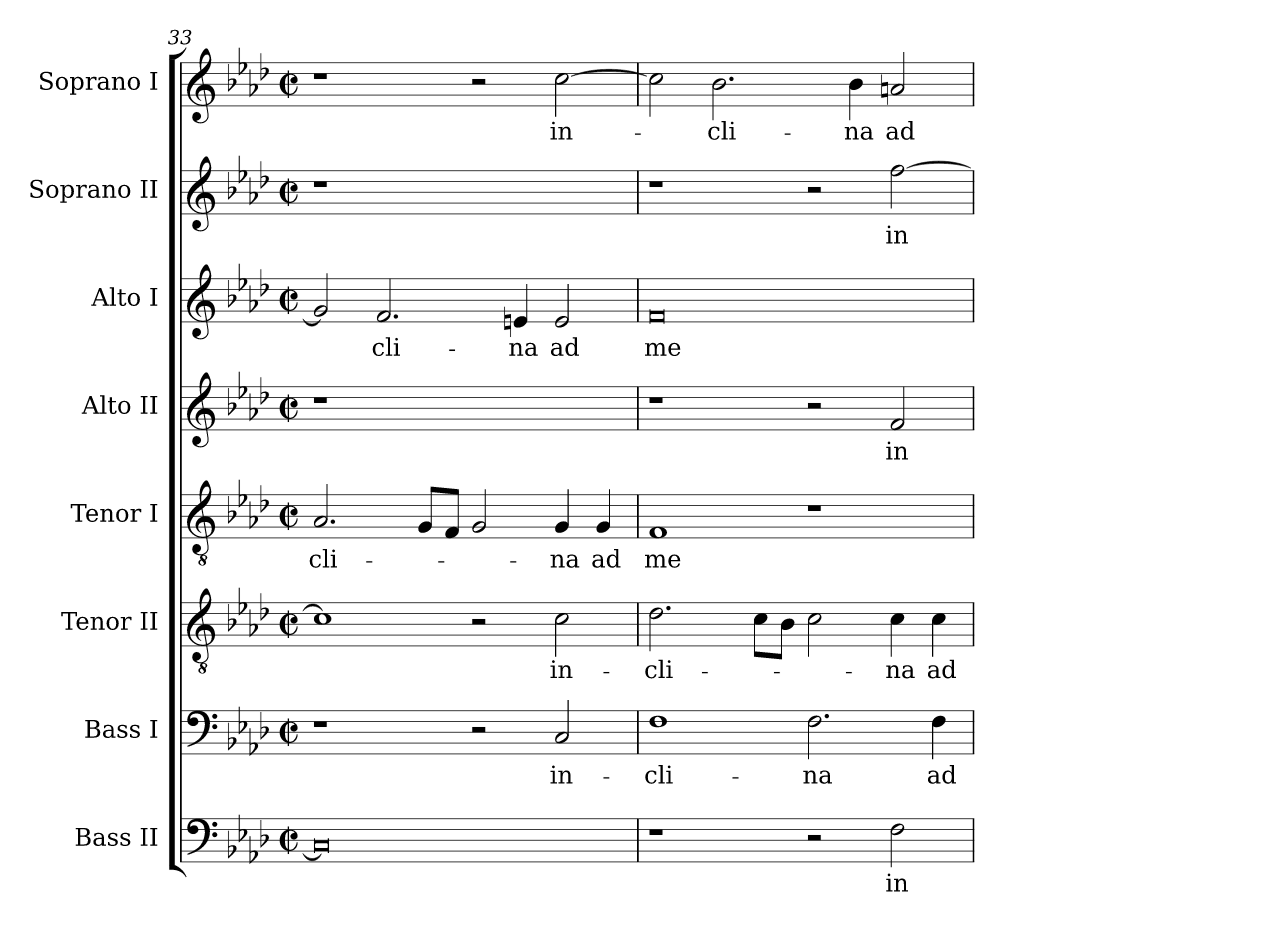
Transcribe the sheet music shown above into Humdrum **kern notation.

**kern	**text	**kern	**text	**kern	**text	**kern	**text	**kern	**text	**kern	**text	**kern	**text	**kern	**text
*part8	*part8	*part7	*part7	*part6	*part6	*part5	*part5	*part4	*part4	*part3	*part3	*part2	*part2	*part1	*part1
*staff8	*staff8	*staff7	*staff7	*staff6	*staff6	*staff5	*staff5	*staff4	*staff4	*staff3	*staff3	*staff2	*staff2	*staff1	*staff1
*I"Bass II	*	*I"Bass I	*	*I"Tenor II	*	*I"Tenor I	*	*I"Alto II	*	*I"Alto I	*	*I"Soprano II	*	*I"Soprano I	*
*I'B.	*	*	*	*	*	*I'T.	*	*	*	*I'A.	*	*	*	*	*
*clefF4	*	*clefF4	*	*clefGv2	*	*clefGv2	*	*clefG2	*	*clefG2	*	*clefG2	*	*clefG2	*
*	*	*	*	*ITrd7c12	*	*ITrd7c12	*	*ITrd7c12	*	*ITrd7c12	*	*	*	*	*
*k[b-e-a-d-]	*	*k[b-e-a-d-]	*	*k[b-e-a-d-]	*	*k[b-e-a-d-]	*	*k[b-e-a-d-]	*	*k[b-e-a-d-]	*	*k[b-e-a-d-]	*	*k[b-e-a-d-]	*
*A-:	*	*A-:	*	*A-:	*	*A-:	*	*A-:	*	*A-:	*	*A-:	*	*A-:	*
*M2/2	*	*M2/2	*	*M2/2	*	*M2/2	*	*M2/2	*	*M2/2	*	*M2/2	*	*M2/2	*
*met(c|)	*	*met(c|)	*	*met(c|)	*	*met(c|)	*	*met(c|)	*	*met(c|)	*	*met(c|)	*	*met(c|)	*
=33	=33	=33	=33	=33	=33	=33	=33	=33	=33	=33	=33	=33	=33	=33	=33
!	!	!	!	!	!	!	!LO:LY:b:color=#000000	!LO:N:vis=1	!	!	!	!LO:N:vis=1	!	!	!
0Ci]	.	1r	.	1Ci]	.	2.AA-i/	-cli-	1r	.	2Gi/]	.	1r	.	1r	.
!	!	!	!	!	!	!	!	!	!	!	!LO:LY:b:color=#000000	!	!	!	!
.	.	.	.	.	.	.	.	.	.	2.Fi/	-cli-	.	.	.	.
.	.	.	.	.	.	8GGi/L	.	.	.	.	.	.	.	.	.
.	.	.	.	.	.	8FFi/J	.	.	.	.	.	.	.	.	.
.	.	2r	.	2r	.	2GGi/	.	1ryy	.	.	.	1ryy	.	2r	.
!	!	!	!	!	!	!	!	!	!	!	!LO:LY:b:color=#000000	!	!	!	!
.	.	.	.	.	.	.	.	.	.	4Eni/	-na	.	.	.	.
!	!	!	!LO:LY:b:color=#000000	!	!	!	!	!	!	!	!	!	!	!	!
!	!	!	!	!	!LO:LY:b:color=#000000	!	!	!	!	!	!	!	!	!	!
!	!	!	!	!	!	!	!LO:LY:b:color=#000000	!	!	!	!	!	!	!	!
!	!	!	!	!	!	!	!	!	!	!	!LO:LY:b:color=#000000	!	!	!	!
!	!	!	!	!	!	!	!	!	!	!	!	!	!	!	!LO:LY:b:color=#000000
.	.	2Ci/	in-	2Ci\	in-	4GGi/	-na	.	.	2Ei/	ad	.	.	[>2cci\	in-
!	!	!	!	!	!	!	!LO:LY:b:color=#000000	!	!	!	!	!	!	!	!
.	.	.	.	.	.	4GGi/	ad	.	.	.	.	.	.	.	.
=34	=34	=34	=34	=34	=34	=34	=34	=34	=34	=34	=34	=34	=34	=34	=34
!	!	!	!LO:LY:b:color=#000000	!	!	!	!	!	!	!	!	!	!	!	!
!	!	!	!	!	!LO:LY:b:color=#000000	!	!	!	!	!	!	!	!	!	!
!	!	!	!	!	!	!	!LO:LY:b:color=#000000	!	!	!	!	!	!	!	!
!	!	!	!	!	!	!	!	!	!	!	!LO:LY:b:color=#000000	!	!	!	!
1r	.	1Fi	-cli-	2.D-i\	-cli-	1FFi	me	1r	.	0Fi	me	1r	.	2cci\]	.
!	!	!	!	!	!	!	!	!	!	!	!	!	!	!	!LO:LY:b:color=#000000
.	.	.	.	.	.	.	.	.	.	.	.	.	.	2.b-i\	-cli-
.	.	.	.	8Ci\L	.	.	.	.	.	.	.	.	.	.	.
.	.	.	.	8BB-i\J	.	.	.	.	.	.	.	.	.	.	.
!	!	!	!LO:LY:b:color=#000000	!	!	!	!	!	!	!	!	!	!	!	!
2r	.	2.Fi\	-na	2Ci\	.	1r	.	2r	.	.	.	2r	.	.	.
!	!	!	!	!	!	!	!	!	!	!	!	!	!	!	!LO:LY:b:color=#000000
.	.	.	.	.	.	.	.	.	.	.	.	.	.	4b-i\	-na
!	!LO:LY:b:color=#000000	!	!	!	!	!	!	!	!	!	!	!	!	!	!
!	!	!	!	!	!LO:LY:b:color=#000000	!	!	!	!	!	!	!	!	!	!
!	!	!	!	!	!	!	!	!	!LO:LY:b:color=#000000	!	!	!	!	!	!
!	!	!	!	!	!	!	!	!	!	!	!	!	!LO:LY:b:color=#000000	!	!
!	!	!	!	!	!	!	!	!	!	!	!	!	!	!	!LO:LY:b:color=#000000
2Fi\	in-	.	.	4Ci\	-na	.	.	2Fi/	in-	.	.	[>2ffi\	in-	2ani/	ad
!	!	!	!LO:LY:b:color=#000000	!	!	!	!	!	!	!	!	!	!	!	!
!	!	!	!	!	!LO:LY:b:color=#000000	!	!	!	!	!	!	!	!	!	!
.	.	4Fi\	ad	4Ci\	ad	.	.	.	.	.	.	.	.	.	.
=	=	=	=	=	=	=	=	=	=	=	=	=	=	=	=
*-	*-	*-	*-	*-	*-	*-	*-	*-	*-	*-	*-	*-	*-	*-	*-
